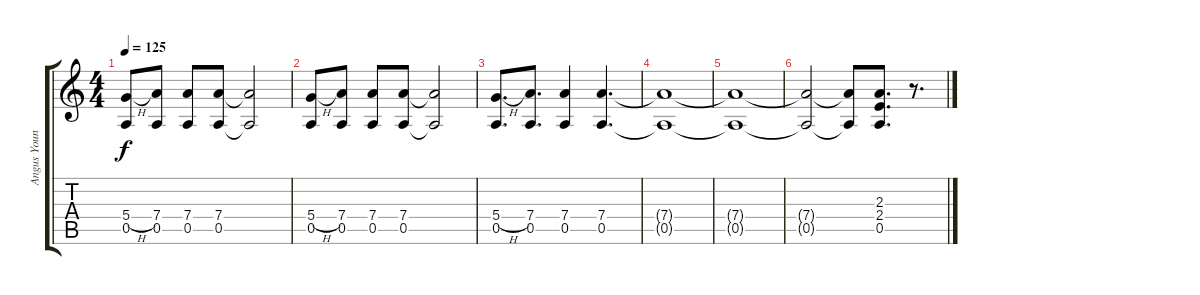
\track ("Angus Young" "Angus Youn") {instrument distortionguitar}
\staff {score tabs}
\tuning (E4 B3 G3 D3 A2 E2) {hide}
\ts (4 4)
\tempo 125
\clef g2
\ks c
(5.4{h} 0.5).8{dy f} (7.4 0.5).8 (7.4 0.5).8 (7.4 0.5).8 (7.4{t} 0.5{t}).2 |
(5.4{h} 0.5).8 (7.4 0.5).8 (7.4 0.5).8 (7.4 0.5).8 (7.4{t} 0.5{t}).2 |
(5.4{h} 0.5).8{d} (7.4 0.5).8{d} (7.4 0.5).4 (7.4 0.5).4{d} |
(7.4{t} 0.5{t}).1 |
(7.4{t} 0.5{t}).1 |
(7.4{t} 0.5{t}).2 (7.4{t} 0.5{t}).8 (2.3 2.4 0.5).8{d} r.8{d}
